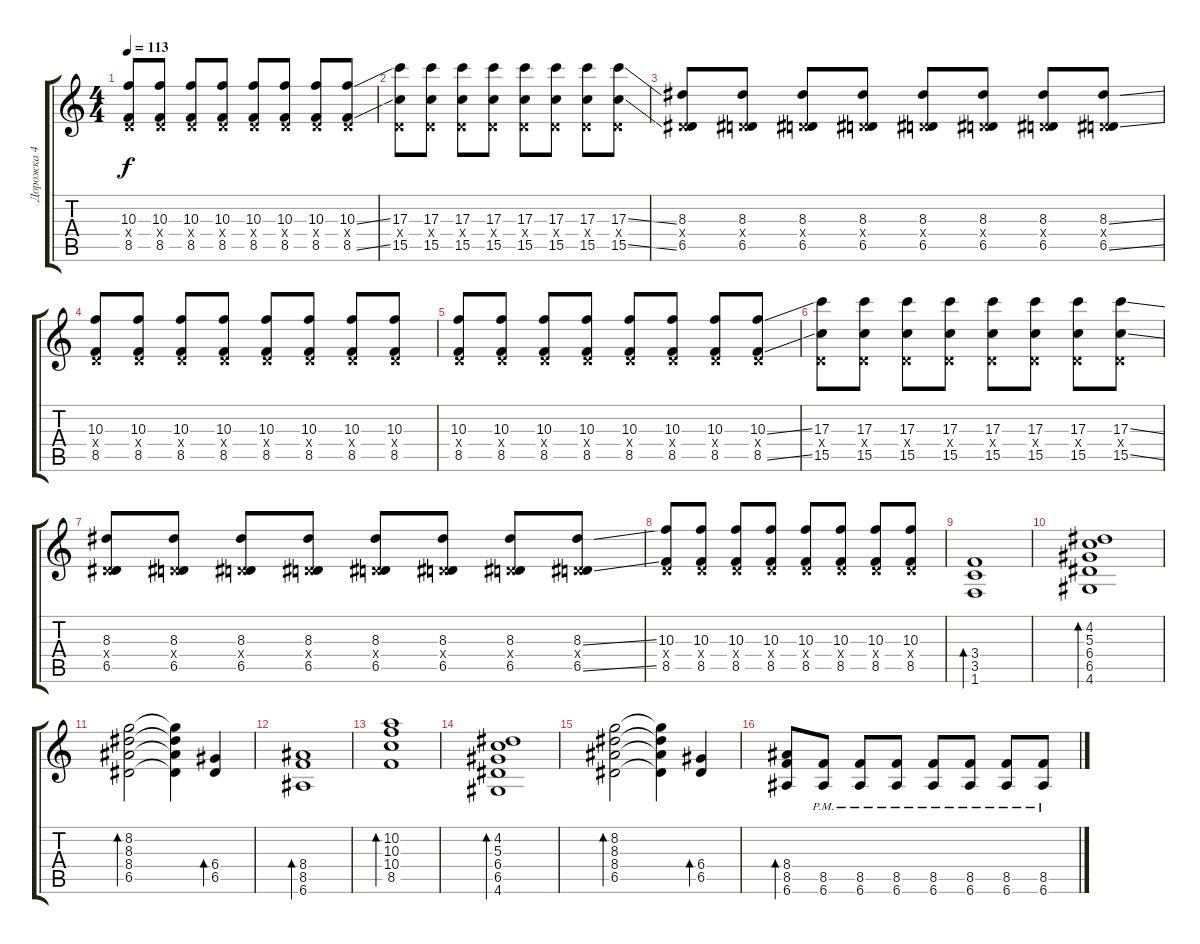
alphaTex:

\track ("Дорожка 4" "Дорожка 4") {instrument distortionguitar}
\staff {score tabs}
\tuning (E4 B3 G3 D3 A2 E2) {hide}
\ts (4 4)
\tempo 113
\clef g2
\ks c
(10.3 0.4{x} 8.5).8{dy f instrument distortionguitar} (10.3 0.4{x} 8.5).8 (10.3 0.4{x} 8.5).8 (10.3 0.4{x} 8.5).8 (10.3 0.4{x} 8.5).8 (10.3 0.4{x} 8.5).8 (10.3 0.4{x} 8.5).8 (10.3{ss} 0.4{x} 8.5{ss}).8 |
(17.3 0.4{x} 15.5).8 (17.3 0.4{x} 15.5).8 (17.3 0.4{x} 15.5).8 (17.3 0.4{x} 15.5).8 (17.3 0.4{x} 15.5).8 (17.3 0.4{x} 15.5).8 (17.3 0.4{x} 15.5).8 (17.3{ss} 0.4{x} 15.5{ss}).8 |
(8.3 0.4{x} 6.5).8 (8.3 0.4{x} 6.5).8 (8.3 0.4{x} 6.5).8 (8.3 0.4{x} 6.5).8 (8.3 0.4{x} 6.5).8 (8.3 0.4{x} 6.5).8 (8.3 0.4{x} 6.5).8 (8.3{ss} 0.4{x} 6.5{ss}).8 |
(10.3 0.4{x} 8.5).8 (10.3 0.4{x} 8.5).8 (10.3 0.4{x} 8.5).8 (10.3 0.4{x} 8.5).8 (10.3 0.4{x} 8.5).8 (10.3 0.4{x} 8.5).8 (10.3 0.4{x} 8.5).8 (10.3 0.4{x} 8.5).8 |
(10.3 0.4{x} 8.5).8 (10.3 0.4{x} 8.5).8 (10.3 0.4{x} 8.5).8 (10.3 0.4{x} 8.5).8 (10.3 0.4{x} 8.5).8 (10.3 0.4{x} 8.5).8 (10.3 0.4{x} 8.5).8 (10.3{ss} 0.4{x} 8.5{ss}).8 |
(17.3 0.4{x} 15.5).8 (17.3 0.4{x} 15.5).8 (17.3 0.4{x} 15.5).8 (17.3 0.4{x} 15.5).8 (17.3 0.4{x} 15.5).8 (17.3 0.4{x} 15.5).8 (17.3 0.4{x} 15.5).8 (17.3{ss} 0.4{x} 15.5{ss}).8 |
(8.3 0.4{x} 6.5).8 (8.3 0.4{x} 6.5).8 (8.3 0.4{x} 6.5).8 (8.3 0.4{x} 6.5).8 (8.3 0.4{x} 6.5).8 (8.3 0.4{x} 6.5).8 (8.3 0.4{x} 6.5).8 (8.3{ss} 0.4{x} 6.5{ss}).8 |
(10.3 0.4{x} 8.5).8 (10.3 0.4{x} 8.5).8 (10.3 0.4{x} 8.5).8 (10.3 0.4{x} 8.5).8 (10.3 0.4{x} 8.5).8 (10.3 0.4{x} 8.5).8 (10.3 0.4{x} 8.5).8 (10.3 0.4{x} 8.5).8 |
(3.4 3.5 1.6).1{bd 60 instrument electricguitarclean} |
(4.2 5.3 6.4 6.5 4.6).1{bd 240 instrument electricguitarclean} |
(8.2 8.3 8.4 6.5).2{bd 240 instrument electricguitarclean} (8.2{t} 8.3{t} 8.4{t} 6.5{t}).4 (6.4 6.5).4{bd 240 instrument electricguitarclean} |
(8.4 8.5 6.6).1{bd 240 instrument electricguitarclean} |
(10.2 10.3 10.4 8.5).1{bd 240 instrument electricguitarclean} |
(4.2 5.3 6.4 6.5 4.6).1{bd 240 instrument electricguitarclean} |
(8.2 8.3 8.4 6.5).2{bd 240 instrument electricguitarclean} (8.2{t} 8.3{t} 8.4{t} 6.5{t}).4 (6.4 6.5).4{bd 240 instrument electricguitarclean} |
(8.4 8.5 6.6).8{bd 240 instrument electricguitarclean} (8.5{pm} 6.6{pm}).8{instrument distortionguitar} (8.5{pm} 6.6{pm}).8 (8.5{pm} 6.6{pm}).8 (8.5{pm} 6.6{pm}).8 (8.5{pm} 6.6{pm}).8 (8.5{pm} 6.6{pm}).8 (8.5{pm} 6.6{pm}).8
